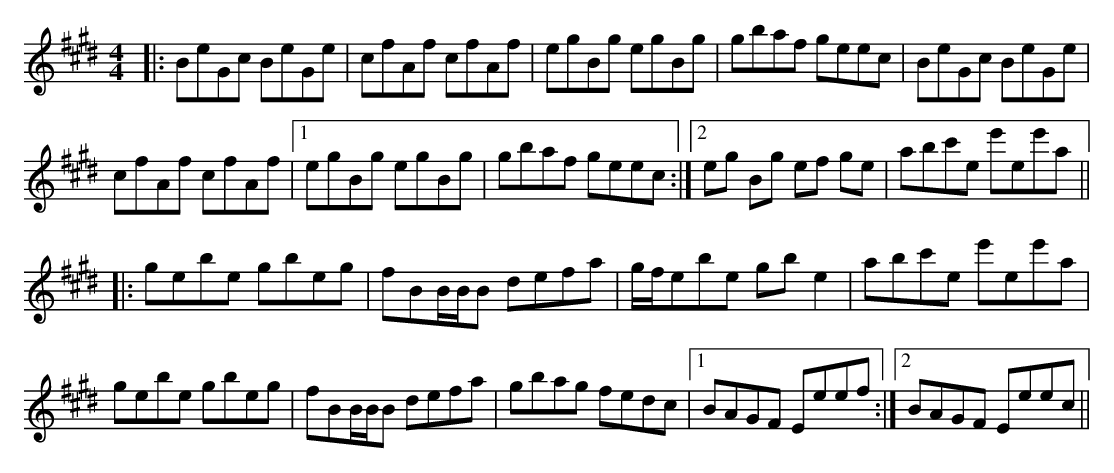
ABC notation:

X:1
M:4/4
K:E
|:BeGc BeGe|cfAf cfAf|egBg egBg|gbaf geec|BeGc BeGe|
cfAf cfAf|1 egBg egBg|gbaf geec:|2 eg Bg ef ge|abc'e e'ee'a||
|:gebe gbeg|fBB/B/B defa|g/f/ebe gbe2|abc'e e'ee'a|
gebe gbeg|fBB/B/B defa|gbag fedc|1 BAGF Eeef:|2 BAGF Eeec||
